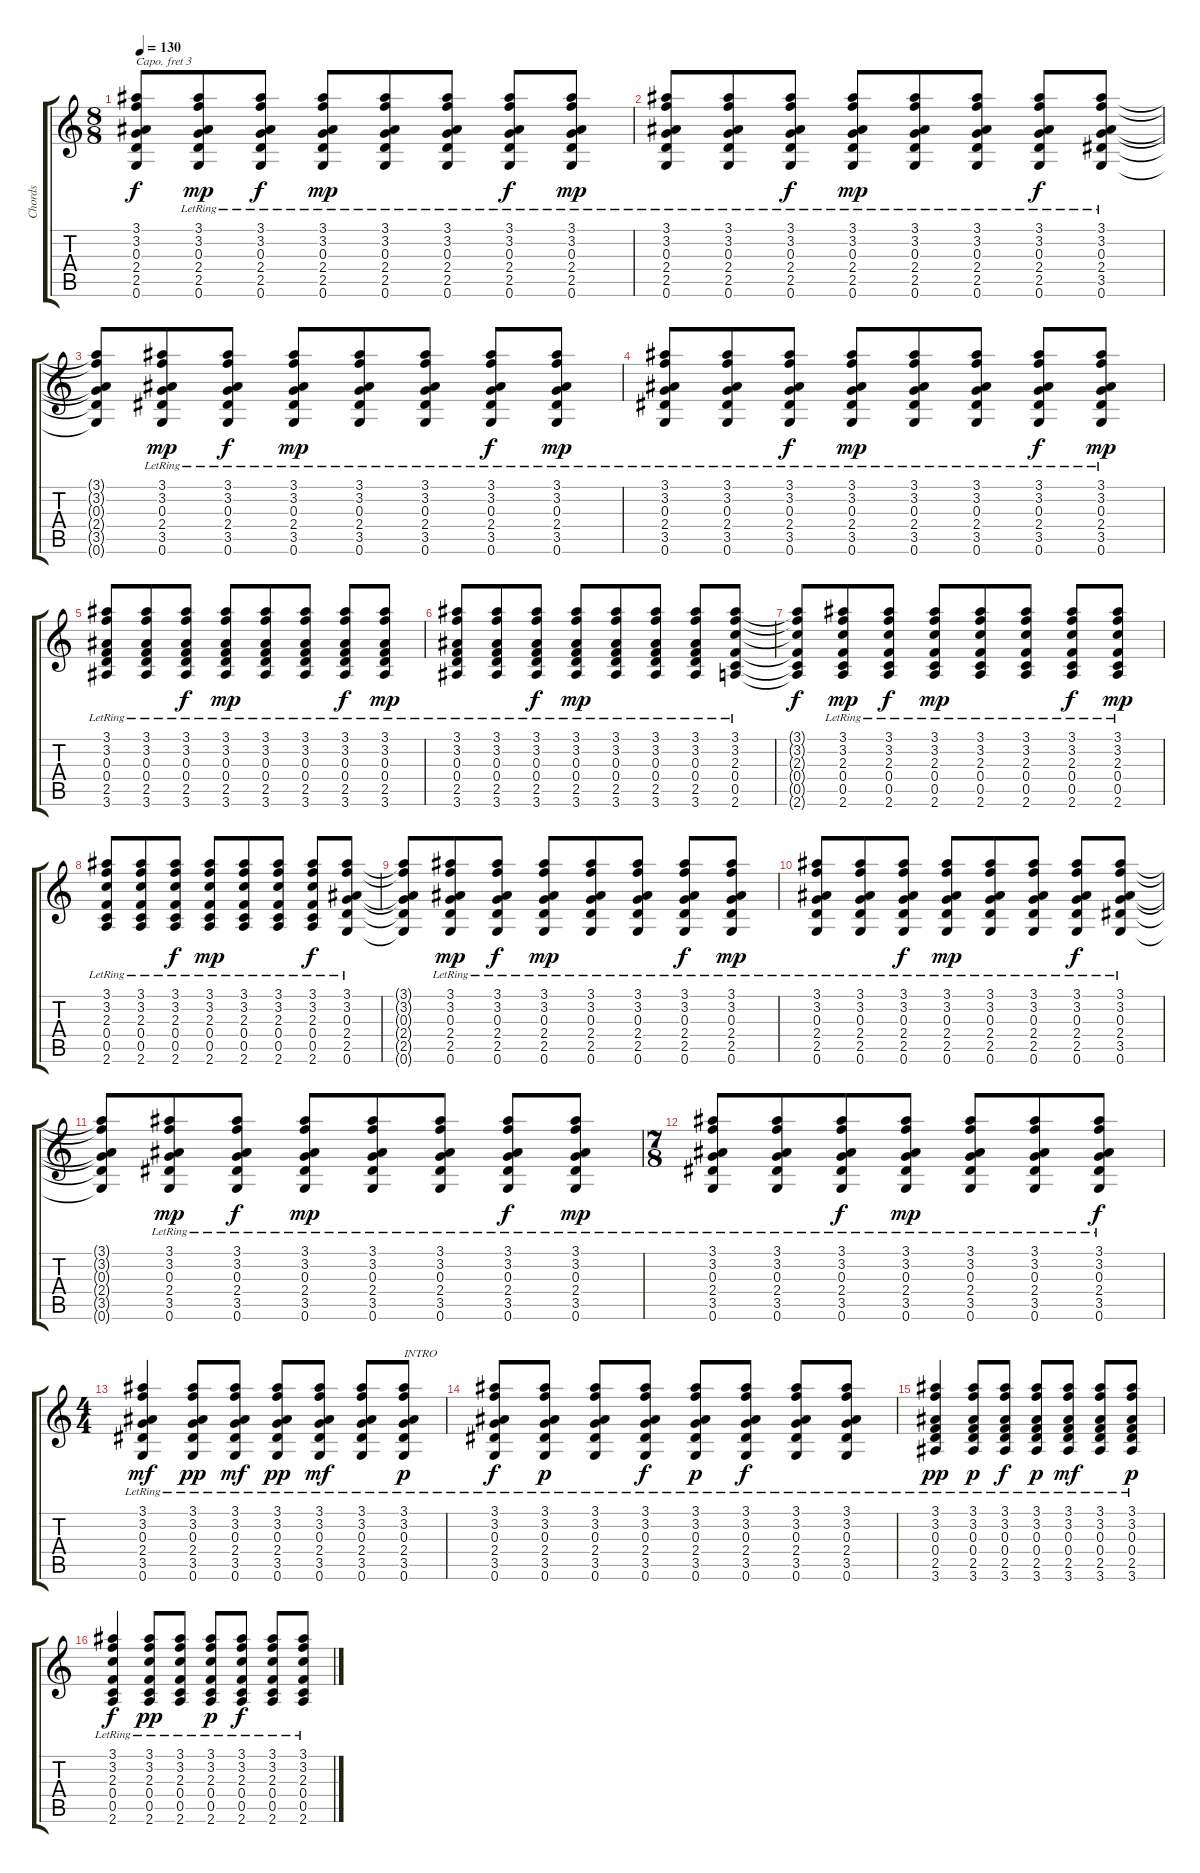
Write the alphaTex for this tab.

\track ("Chords" "Chords") {instrument acousticguitarsteel}
\staff {score tabs}
\capo 3
\tuning (E4 B3 G3 D3 A2 E2) {hide}
\ts (8 8)
\tempo 130
\clef g2
\ks c
(3.1{t} 3.2{t} 0.3{t} 2.4{t} 2.5{t} 0.6{t}).8{dy f} (3.1{lr} 3.2{lr} 0.3{lr} 2.4{lr} 2.5{lr} 0.6{lr}).8{dy mp} (3.1{lr} 3.2{lr} 0.3{lr} 2.4{lr} 2.5{lr} 0.6{lr}).8{dy f} (3.1{lr} 3.2{lr} 0.3{lr} 2.4{lr} 2.5{lr} 0.6{lr}).8{dy mp} (3.1{lr} 3.2{lr} 0.3{lr} 2.4{lr} 2.5{lr} 0.6{lr}).8 (3.1{lr} 3.2{lr} 0.3{lr} 2.4{lr} 2.5{lr} 0.6{lr}).8 (3.1{lr} 3.2{lr} 0.3{lr} 2.4{lr} 2.5{lr} 0.6{lr}).8{dy f} (3.1{lr} 3.2{lr} 0.3{lr} 2.4{lr} 2.5{lr} 0.6{lr}).8{dy mp} |
(3.1{lr} 3.2{lr} 0.3{lr} 2.4{lr} 2.5{lr} 0.6{lr}).8 (3.1{lr} 3.2{lr} 0.3{lr} 2.4{lr} 2.5{lr} 0.6{lr}).8 (3.1{lr} 3.2{lr} 0.3{lr} 2.4{lr} 2.5{lr} 0.6{lr}).8{dy f} (3.1{lr} 3.2{lr} 0.3{lr} 2.4{lr} 2.5{lr} 0.6{lr}).8{dy mp} (3.1{lr} 3.2{lr} 0.3{lr} 2.4{lr} 2.5{lr} 0.6{lr}).8 (3.1{lr} 3.2{lr} 0.3{lr} 2.4{lr} 2.5{lr} 0.6{lr}).8 (3.1{lr} 3.2{lr} 0.3{lr} 2.4{lr} 2.5{lr} 0.6{lr}).8{dy f} (3.1{lr} 3.2{lr} 0.3{lr} 2.4{lr} 3.5{lr} 0.6{lr}).8 |
(3.1{t} 3.2{t} 0.3{t} 2.4{t} 3.5{t} 0.6{t}).8 (3.1{lr} 3.2{lr} 0.3{lr} 2.4{lr} 3.5{lr} 0.6{lr}).8{dy mp} (3.1{lr} 3.2{lr} 0.3{lr} 2.4{lr} 3.5{lr} 0.6{lr}).8{dy f} (3.1{lr} 3.2{lr} 0.3{lr} 2.4{lr} 3.5{lr} 0.6{lr}).8{dy mp} (3.1{lr} 3.2{lr} 0.3{lr} 2.4{lr} 3.5{lr} 0.6{lr}).8 (3.1{lr} 3.2{lr} 0.3{lr} 2.4{lr} 3.5{lr} 0.6{lr}).8 (3.1{lr} 3.2{lr} 0.3{lr} 2.4{lr} 3.5{lr} 0.6{lr}).8{dy f} (3.1{lr} 3.2{lr} 0.3{lr} 2.4{lr} 3.5{lr} 0.6{lr}).8{dy mp} |
(3.1{lr} 3.2{lr} 0.3{lr} 2.4{lr} 3.5{lr} 0.6{lr}).8 (3.1{lr} 3.2{lr} 0.3{lr} 2.4{lr} 3.5{lr} 0.6{lr}).8 (3.1{lr} 3.2{lr} 0.3{lr} 2.4{lr} 3.5{lr} 0.6{lr}).8{dy f} (3.1{lr} 3.2{lr} 0.3{lr} 2.4{lr} 3.5{lr} 0.6{lr}).8{dy mp} (3.1{lr} 3.2{lr} 0.3{lr} 2.4{lr} 3.5{lr} 0.6{lr}).8 (3.1{lr} 3.2{lr} 0.3{lr} 2.4{lr} 3.5{lr} 0.6{lr}).8 (3.1{lr} 3.2{lr} 0.3{lr} 2.4{lr} 3.5{lr} 0.6{lr}).8{dy f} (3.1{lr} 3.2{lr} 0.3{lr} 2.4{lr} 3.5{lr} 0.6{lr}).8{dy mp} |
(3.1{lr} 3.2{lr} 0.3{lr} 0.4{lr} 2.5{lr} 3.6{lr}).8 (3.1{lr} 3.2{lr} 0.3{lr} 0.4{lr} 2.5{lr} 3.6{lr}).8 (3.1{lr} 3.2{lr} 0.3{lr} 0.4{lr} 2.5{lr} 3.6{lr}).8{dy f} (3.1{lr} 3.2{lr} 0.3{lr} 0.4{lr} 2.5{lr} 3.6{lr}).8{dy mp} (3.1{lr} 3.2{lr} 0.3{lr} 0.4{lr} 2.5{lr} 3.6{lr}).8 (3.1{lr} 3.2{lr} 0.3{lr} 0.4{lr} 2.5{lr} 3.6{lr}).8 (3.1{lr} 3.2{lr} 0.3{lr} 0.4{lr} 2.5{lr} 3.6{lr}).8{dy f} (3.1{lr} 3.2{lr} 0.3{lr} 0.4{lr} 2.5{lr} 3.6{lr}).8{dy mp} |
(3.1{lr} 3.2{lr} 0.3{lr} 0.4{lr} 2.5{lr} 3.6{lr}).8 (3.1{lr} 3.2{lr} 0.3{lr} 0.4{lr} 2.5{lr} 3.6{lr}).8 (3.1{lr} 3.2{lr} 0.3{lr} 0.4{lr} 2.5{lr} 3.6{lr}).8{dy f} (3.1{lr} 3.2{lr} 0.3{lr} 0.4{lr} 2.5{lr} 3.6{lr}).8{dy mp} (3.1{lr} 3.2{lr} 0.3{lr} 0.4{lr} 2.5{lr} 3.6{lr}).8 (3.1{lr} 3.2{lr} 0.3{lr} 0.4{lr} 2.5{lr} 3.6{lr}).8 (3.1{lr} 3.2{lr} 0.3{lr} 0.4{lr} 2.5{lr} 3.6{lr}).8 (3.1{lr} 3.2{lr} 2.3{lr} 0.4{lr} 0.5{lr} 2.6{lr}).8 |
(3.1{t} 3.2{t} 2.3{t} 0.4{t} 0.5{t} 2.6{t}).8{dy f} (3.1{lr} 3.2{lr} 2.3{lr} 0.4{lr} 0.5{lr} 2.6{lr}).8{dy mp} (3.1{lr} 3.2{lr} 2.3{lr} 0.4{lr} 0.5{lr} 2.6{lr}).8{dy f} (3.1{lr} 3.2{lr} 2.3{lr} 0.4{lr} 0.5{lr} 2.6{lr}).8{dy mp} (3.1{lr} 3.2{lr} 2.3{lr} 0.4{lr} 0.5{lr} 2.6{lr}).8 (3.1{lr} 3.2{lr} 2.3{lr} 0.4{lr} 0.5{lr} 2.6{lr}).8 (3.1{lr} 3.2{lr} 2.3{lr} 0.4{lr} 0.5{lr} 2.6{lr}).8{dy f} (3.1{lr} 3.2{lr} 2.3{lr} 0.4{lr} 0.5{lr} 2.6{lr}).8{dy mp} |
(3.1{lr} 3.2{lr} 2.3{lr} 0.4{lr} 0.5{lr} 2.6{lr}).8 (3.1{lr} 3.2{lr} 2.3{lr} 0.4{lr} 0.5{lr} 2.6{lr}).8 (3.1{lr} 3.2{lr} 2.3{lr} 0.4{lr} 0.5{lr} 2.6{lr}).8{dy f} (3.1{lr} 3.2{lr} 2.3{lr} 0.4{lr} 0.5{lr} 2.6{lr}).8{dy mp} (3.1{lr} 3.2{lr} 2.3{lr} 0.4{lr} 0.5{lr} 2.6{lr}).8 (3.1{lr} 3.2{lr} 2.3{lr} 0.4{lr} 0.5{lr} 2.6{lr}).8 (3.1{lr} 3.2{lr} 2.3{lr} 0.4{lr} 0.5{lr} 2.6{lr}).8{dy f} (3.1{lr} 3.2{lr} 0.3{lr} 2.4{lr} 2.5{lr} 0.6{lr}).8 |
(3.1{t} 3.2{t} 0.3{t} 2.4{t} 2.5{t} 0.6{t}).8 (3.1{lr} 3.2{lr} 0.3{lr} 2.4{lr} 2.5{lr} 0.6{lr}).8{dy mp} (3.1{lr} 3.2{lr} 0.3{lr} 2.4{lr} 2.5{lr} 0.6{lr}).8{dy f} (3.1{lr} 3.2{lr} 0.3{lr} 2.4{lr} 2.5{lr} 0.6{lr}).8{dy mp} (3.1{lr} 3.2{lr} 0.3{lr} 2.4{lr} 2.5{lr} 0.6{lr}).8 (3.1{lr} 3.2{lr} 0.3{lr} 2.4{lr} 2.5{lr} 0.6{lr}).8 (3.1{lr} 3.2{lr} 0.3{lr} 2.4{lr} 2.5{lr} 0.6{lr}).8{dy f} (3.1{lr} 3.2{lr} 0.3{lr} 2.4{lr} 2.5{lr} 0.6{lr}).8{dy mp} |
(3.1{lr} 3.2{lr} 0.3{lr} 2.4{lr} 2.5{lr} 0.6{lr}).8 (3.1{lr} 3.2{lr} 0.3{lr} 2.4{lr} 2.5{lr} 0.6{lr}).8 (3.1{lr} 3.2{lr} 0.3{lr} 2.4{lr} 2.5{lr} 0.6{lr}).8{dy f} (3.1{lr} 3.2{lr} 0.3{lr} 2.4{lr} 2.5{lr} 0.6{lr}).8{dy mp} (3.1{lr} 3.2{lr} 0.3{lr} 2.4{lr} 2.5{lr} 0.6{lr}).8 (3.1{lr} 3.2{lr} 0.3{lr} 2.4{lr} 2.5{lr} 0.6{lr}).8 (3.1{lr} 3.2{lr} 0.3{lr} 2.4{lr} 2.5{lr} 0.6{lr}).8{dy f} (3.1{lr} 3.2{lr} 0.3{lr} 2.4{lr} 3.5{lr} 0.6{lr}).8 |
(3.1{t} 3.2{t} 0.3{t} 2.4{t} 3.5{t} 0.6{t}).8 (3.1{lr} 3.2{lr} 0.3{lr} 2.4{lr} 3.5{lr} 0.6{lr}).8{dy mp} (3.1{lr} 3.2{lr} 0.3{lr} 2.4{lr} 3.5{lr} 0.6{lr}).8{dy f} (3.1{lr} 3.2{lr} 0.3{lr} 2.4{lr} 3.5{lr} 0.6{lr}).8{dy mp} (3.1{lr} 3.2{lr} 0.3{lr} 2.4{lr} 3.5{lr} 0.6{lr}).8 (3.1{lr} 3.2{lr} 0.3{lr} 2.4{lr} 3.5{lr} 0.6{lr}).8 (3.1{lr} 3.2{lr} 0.3{lr} 2.4{lr} 3.5{lr} 0.6{lr}).8{dy f} (3.1{lr} 3.2{lr} 0.3{lr} 2.4{lr} 3.5{lr} 0.6{lr}).8{dy mp} |
\ts (7 8)
(3.1{lr} 3.2{lr} 0.3{lr} 2.4{lr} 3.5{lr} 0.6{lr}).8 (3.1{lr} 3.2{lr} 0.3{lr} 2.4{lr} 3.5{lr} 0.6{lr}).8 (3.1{lr} 3.2{lr} 0.3{lr} 2.4{lr} 3.5{lr} 0.6{lr}).8{dy f} (3.1{lr} 3.2{lr} 0.3{lr} 2.4{lr} 3.5{lr} 0.6{lr}).8{dy mp} (3.1{lr} 3.2{lr} 0.3{lr} 2.4{lr} 3.5{lr} 0.6{lr}).8 (3.1{lr} 3.2{lr} 0.3{lr} 2.4{lr} 3.5{lr} 0.6{lr}).8 (3.1{lr} 3.2{lr} 0.3{lr} 2.4{lr} 3.5{lr} 0.6{lr}).8{dy f} |
\ts (4 4)
(3.1{lr} 3.2{lr} 0.3{lr} 2.4{lr} 3.5{lr} 0.6{lr}).4{dy mf} (3.1{lr} 3.2{lr} 0.3{lr} 2.4{lr} 3.5{lr} 0.6{lr}).8{dy pp} (3.1{lr} 3.2{lr} 0.3{lr} 2.4{lr} 3.5{lr} 0.6{lr}).8{dy mf} (3.1{lr} 3.2{lr} 0.3{lr} 2.4{lr} 3.5{lr} 0.6{lr}).8{dy pp} (3.1{lr} 3.2{lr} 0.3{lr} 2.4{lr} 3.5{lr} 0.6{lr}).8{dy mf} (3.1{lr} 3.2{lr} 0.3{lr} 2.4{lr} 3.5{lr} 0.6{lr}).8 (3.1{lr} 3.2{lr} 0.3{lr} 2.4{lr} 3.5{lr} 0.6{lr}).8{txt "INTRO" dy p} |
(3.1{lr} 3.2{lr} 0.3{lr} 2.4{lr} 3.5{lr} 0.6{lr}).8{dy f} (3.1{lr} 3.2{lr} 0.3{lr} 2.4{lr} 3.5{lr} 0.6{lr}).8{dy p} (3.1{lr} 3.2{lr} 0.3{lr} 2.4{lr} 3.5{lr} 0.6{lr}).8 (3.1{lr} 3.2{lr} 0.3{lr} 2.4{lr} 3.5{lr} 0.6{lr}).8{dy f} (3.1{lr} 3.2{lr} 0.3{lr} 2.4{lr} 3.5{lr} 0.6{lr}).8{dy p} (3.1{lr} 3.2{lr} 0.3{lr} 2.4{lr} 3.5{lr} 0.6{lr}).8{dy f} (3.1{lr} 3.2{lr} 0.3{lr} 2.4{lr} 3.5{lr} 0.6{lr}).8 (3.1{lr} 3.2{lr} 0.3{lr} 2.4{lr} 3.5{lr} 0.6{lr}).8 |
(3.1{lr} 3.2{lr} 0.3{lr} 0.4{lr} 2.5{lr} 3.6{lr}).4{dy pp} (3.1{lr} 3.2{lr} 0.3{lr} 0.4{lr} 2.5{lr} 3.6{lr}).8{dy p} (3.1{lr} 3.2{lr} 0.3{lr} 0.4{lr} 2.5{lr} 3.6{lr}).8{dy f} (3.1{lr} 3.2{lr} 0.3{lr} 0.4{lr} 2.5{lr} 3.6{lr}).8{dy p} (3.1{lr} 3.2{lr} 0.3{lr} 0.4{lr} 2.5{lr} 3.6{lr}).8{dy mf} (3.1{lr} 3.2{lr} 0.3{lr} 0.4{lr} 2.5{lr} 3.6{lr}).8 (3.1{lr} 3.2{lr} 0.3{lr} 0.4{lr} 2.5{lr} 3.6{lr}).8{dy p} |
(3.1{lr} 3.2{lr} 2.3{lr} 0.4{lr} 0.5{lr} 2.6{lr}).4{dy f} (3.1{lr} 3.2{lr} 2.3{lr} 0.4{lr} 0.5{lr} 2.6{lr}).8{dy pp} (3.1{lr} 3.2{lr} 2.3{lr} 0.4{lr} 0.5{lr} 2.6{lr}).8 (3.1{lr} 3.2{lr} 2.3{lr} 0.4{lr} 0.5{lr} 2.6{lr}).8{dy p} (3.1{lr} 3.2{lr} 2.3{lr} 0.4{lr} 0.5{lr} 2.6{lr}).8{dy f} (3.1{lr} 3.2{lr} 2.3{lr} 0.4{lr} 0.5{lr} 2.6{lr}).8 (3.1{lr} 3.2{lr} 2.3{lr} 0.4{lr} 0.5{lr} 2.6{lr}).8
